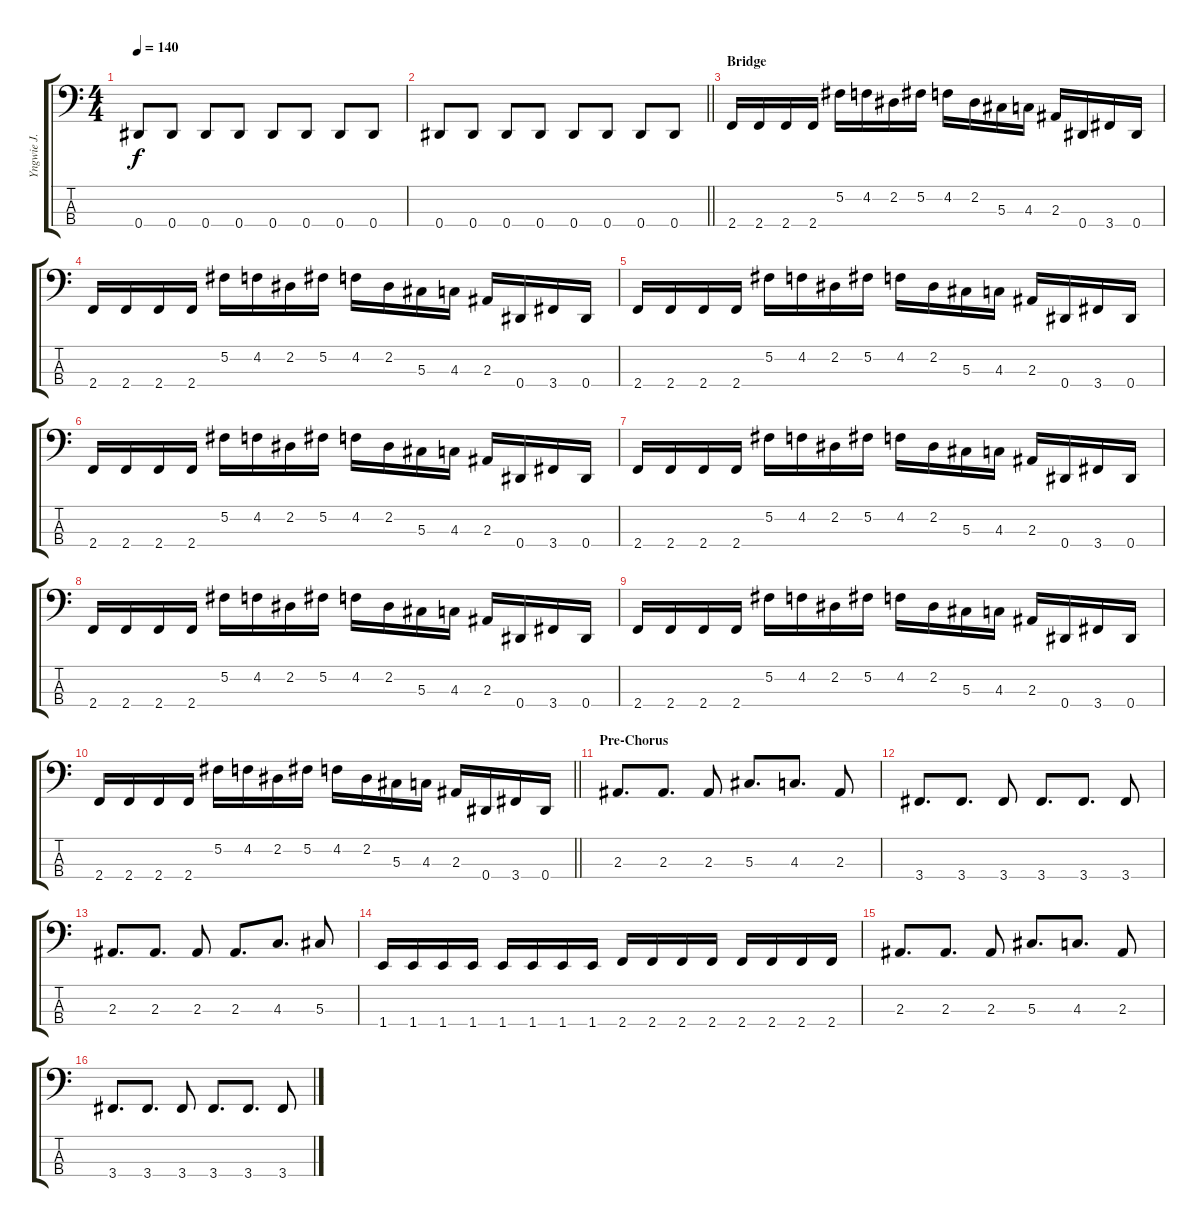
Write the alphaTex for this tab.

\track ("Yngwie J. Malmsteen" "Yngwie J. ") {instrument electricbassfinger}
\staff {score tabs}
\tuning (Gb2 Db2 Ab1 Eb1) {hide}
\ts (4 4)
\tempo 140
\clef f4
\ks c
0.4.8{dy f} 0.4.8 0.4.8 0.4.8 0.4.8 0.4.8 0.4.8 0.4.8 |
\barLineRight lightlight
0.4.8 0.4.8 0.4.8 0.4.8 0.4.8 0.4.8 0.4.8 0.4.8 |
\section ("" "Bridge")
2.4.16 2.4.16 2.4.16 2.4.16 5.2.16 4.2.16 2.2.16 5.2.16 4.2.16 2.2.16 5.3.16 4.3.16 2.3.16 0.4.16 3.4.16 0.4.16 |
2.4.16 2.4.16 2.4.16 2.4.16 5.2.16 4.2.16 2.2.16 5.2.16 4.2.16 2.2.16 5.3.16 4.3.16 2.3.16 0.4.16 3.4.16 0.4.16 |
2.4.16 2.4.16 2.4.16 2.4.16 5.2.16 4.2.16 2.2.16 5.2.16 4.2.16 2.2.16 5.3.16 4.3.16 2.3.16 0.4.16 3.4.16 0.4.16 |
2.4.16 2.4.16 2.4.16 2.4.16 5.2.16 4.2.16 2.2.16 5.2.16 4.2.16 2.2.16 5.3.16 4.3.16 2.3.16 0.4.16 3.4.16 0.4.16 |
2.4.16 2.4.16 2.4.16 2.4.16 5.2.16 4.2.16 2.2.16 5.2.16 4.2.16 2.2.16 5.3.16 4.3.16 2.3.16 0.4.16 3.4.16 0.4.16 |
2.4.16 2.4.16 2.4.16 2.4.16 5.2.16 4.2.16 2.2.16 5.2.16 4.2.16 2.2.16 5.3.16 4.3.16 2.3.16 0.4.16 3.4.16 0.4.16 |
2.4.16 2.4.16 2.4.16 2.4.16 5.2.16 4.2.16 2.2.16 5.2.16 4.2.16 2.2.16 5.3.16 4.3.16 2.3.16 0.4.16 3.4.16 0.4.16 |
\barLineRight lightlight
2.4.16 2.4.16 2.4.16 2.4.16 5.2.16 4.2.16 2.2.16 5.2.16 4.2.16 2.2.16 5.3.16 4.3.16 2.3.16 0.4.16 3.4.16 0.4.16 |
\section ("" "Pre-Chorus")
2.3.8{d} 2.3.8{d} 2.3.8 5.3.8{d} 4.3.8{d} 2.3.8 |
3.4.8{d} 3.4.8{d} 3.4.8 3.4.8{d} 3.4.8{d} 3.4.8 |
2.3.8{d} 2.3.8{d} 2.3.8 2.3.8{d} 4.3.8{d} 5.3.8 |
1.4.16 1.4.16 1.4.16 1.4.16 1.4.16 1.4.16 1.4.16 1.4.16 2.4.16 2.4.16 2.4.16 2.4.16 2.4.16 2.4.16 2.4.16 2.4.16 |
2.3.8{d} 2.3.8{d} 2.3.8 5.3.8{d} 4.3.8{d} 2.3.8 |
3.4.8{d} 3.4.8{d} 3.4.8 3.4.8{d} 3.4.8{d} 3.4.8
